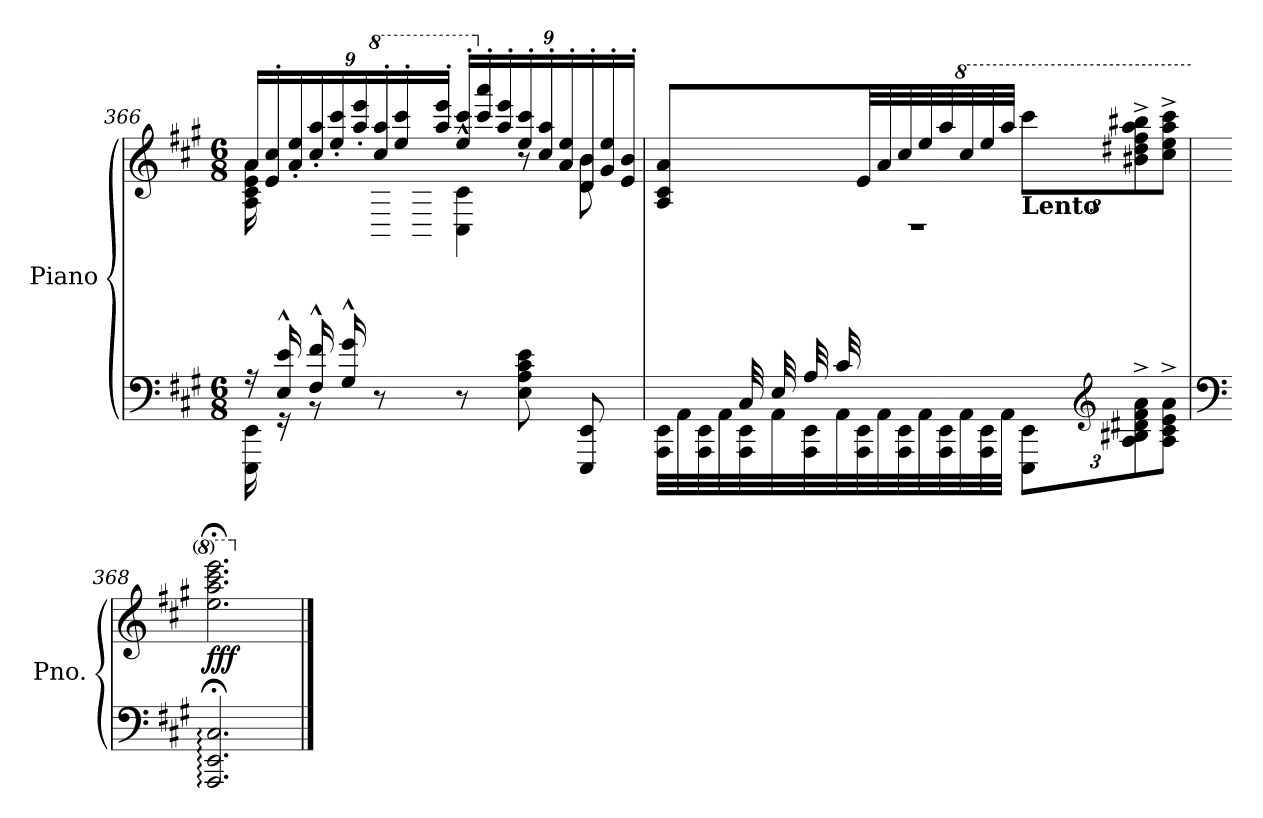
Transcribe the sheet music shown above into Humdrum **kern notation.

**kern	**kern	**dynam
*part1	*part1	*part1
*staff2	*staff1	*staff1/2
*I"Piano	*	*
*I'Pno.	*	*
!!LO:LB:g=z
*clefF4	*clefG2	*
*k[f#c#g#]	*k[f#c#g#]	*
*M6/8	*M6/8	*
=366	=366	=366
*^	*	*
*	*	*Xbrackettup	*
*	*	*^	*
*	*	*	*^	*
16r	16EEE\ 16EE\	24a/LL	16A\ 16c#\ 16e\ 16a\	4ryy	.
.	.	24e/' 24cc#/'	.	.	.
16E/^^ 16e/^^LL	16r	.	4..ryy	.	.
.	.	24a/' 24ee/'	.	.	.
16F#/^^ 16f#/^^	8r	24cc#/' 24aa/'	.	.	.
.	.	24ee/' 24ccc#/'	.	.	.
16G#/^^ 16g#/^^	.	.	.	.	.
.	.	24aa/' 24eee/'	.	.	.
*	*	*8va	*	*	*
4.ryy	8r	24ccc#/' 24aaa/'	.	16A\^^ 16a\^^	.
.	.	24eee/' 24cccc#/'	.	.	.
.	.	.	.	16B\^^ 16b\^^JJ	.
.	.	24aaa/' 24eeee/'JJ	.	.	.
.	8r	24eee/' 24cccc#/'LL	.	4c#\^^ 4cc#\^^	.
*	*	*X8va	*	*	*
.	.	24ccc#/' 24aaa/'	.	.	.
.	.	24aa/' 24eee/'	.	.	.
.	8E\ 8A\ 8c#\ 8e\	24ee/' 24ccc#/'	8r	.	.
.	.	24cc#/' 24aa/'	.	.	.
.	.	24a/' 24ee/'	.	.	.
8EEE/ 8EE/	8ryy	24d/' 24b/'	8d\ 8b\	8ryy	.
.	.	24g#/' 24ee/'	.	.	.
.	.	24e/' 24b/'JJ	.	.	.
*	*	*	*v	*v	*
=367	=367	=367	=367	=367
8ryy	32AAA\ 32EE\LLL	8A/ 8c#/ 8a/L	2.r	.
.	32AA\	.	.	.
.	32AAA\ 32EE\	.	.	.
.	32AA\	.	.	.
*	*	*MM50	*	*
32C#/LL	32AAA\ 32EE\	8ryy	.	.
32E/	32AA\	.	.	.
32A/	32AAA\ 32EE\	.	.	.
32c#/	32AA\	.	.	.
2ryy	32AAA\ 32EE\	32e/	.	.
.	32AA\	32a/	.	.
.	32AAA\ 32EE\	32cc#/	.	.
.	32AA\	32ee/	.	.
.	32AAA\ 32EE\	32aa/	.	.
*	*	*8va	*	*
.	32AA\	32ccc#/	.	.
.	32AAA\ 32EE\	32eee/	.	.
.	32AA\JJJ	32aaa/JJJ	.	.
*	*Xbrackettup	*	*	*
*	*	*MM20	*	*
!	!	!LO:TX:b:B:t=Lento	!	!
.	12EEE\ 12EE\L	12cccc#\L	.	.
*clefG2	*	*	*	*
.	12A\^ 12B#X\^ 12d#X\^ 12f#\^ 12a\^	12bb#X\^ 12ddd#X\^ 12fff#\^ 12aaa\^ 12bbb#X\^	.	.
.	12A\^ 12c#\^ 12e\^ 12a\^J	12ccc#\^ 12eee\^ 12aaa\^ 12cccc#\^J	.	.
*v	*v	*	*	*
*	*v	*v	*
=368	=368	=368
*clefF4	*	*
*^	*	*
!	!	!	!LO:DY:b
*v	*v	*	*
2.AAA/;<: 2.EE/;<: 2.C#/;<:	2.eee\;< 2.aaa\;< 2.cccc#\;< 2.eeee\;<	fff
*	*X8va	*
==	==	==
*-	*-	*-
